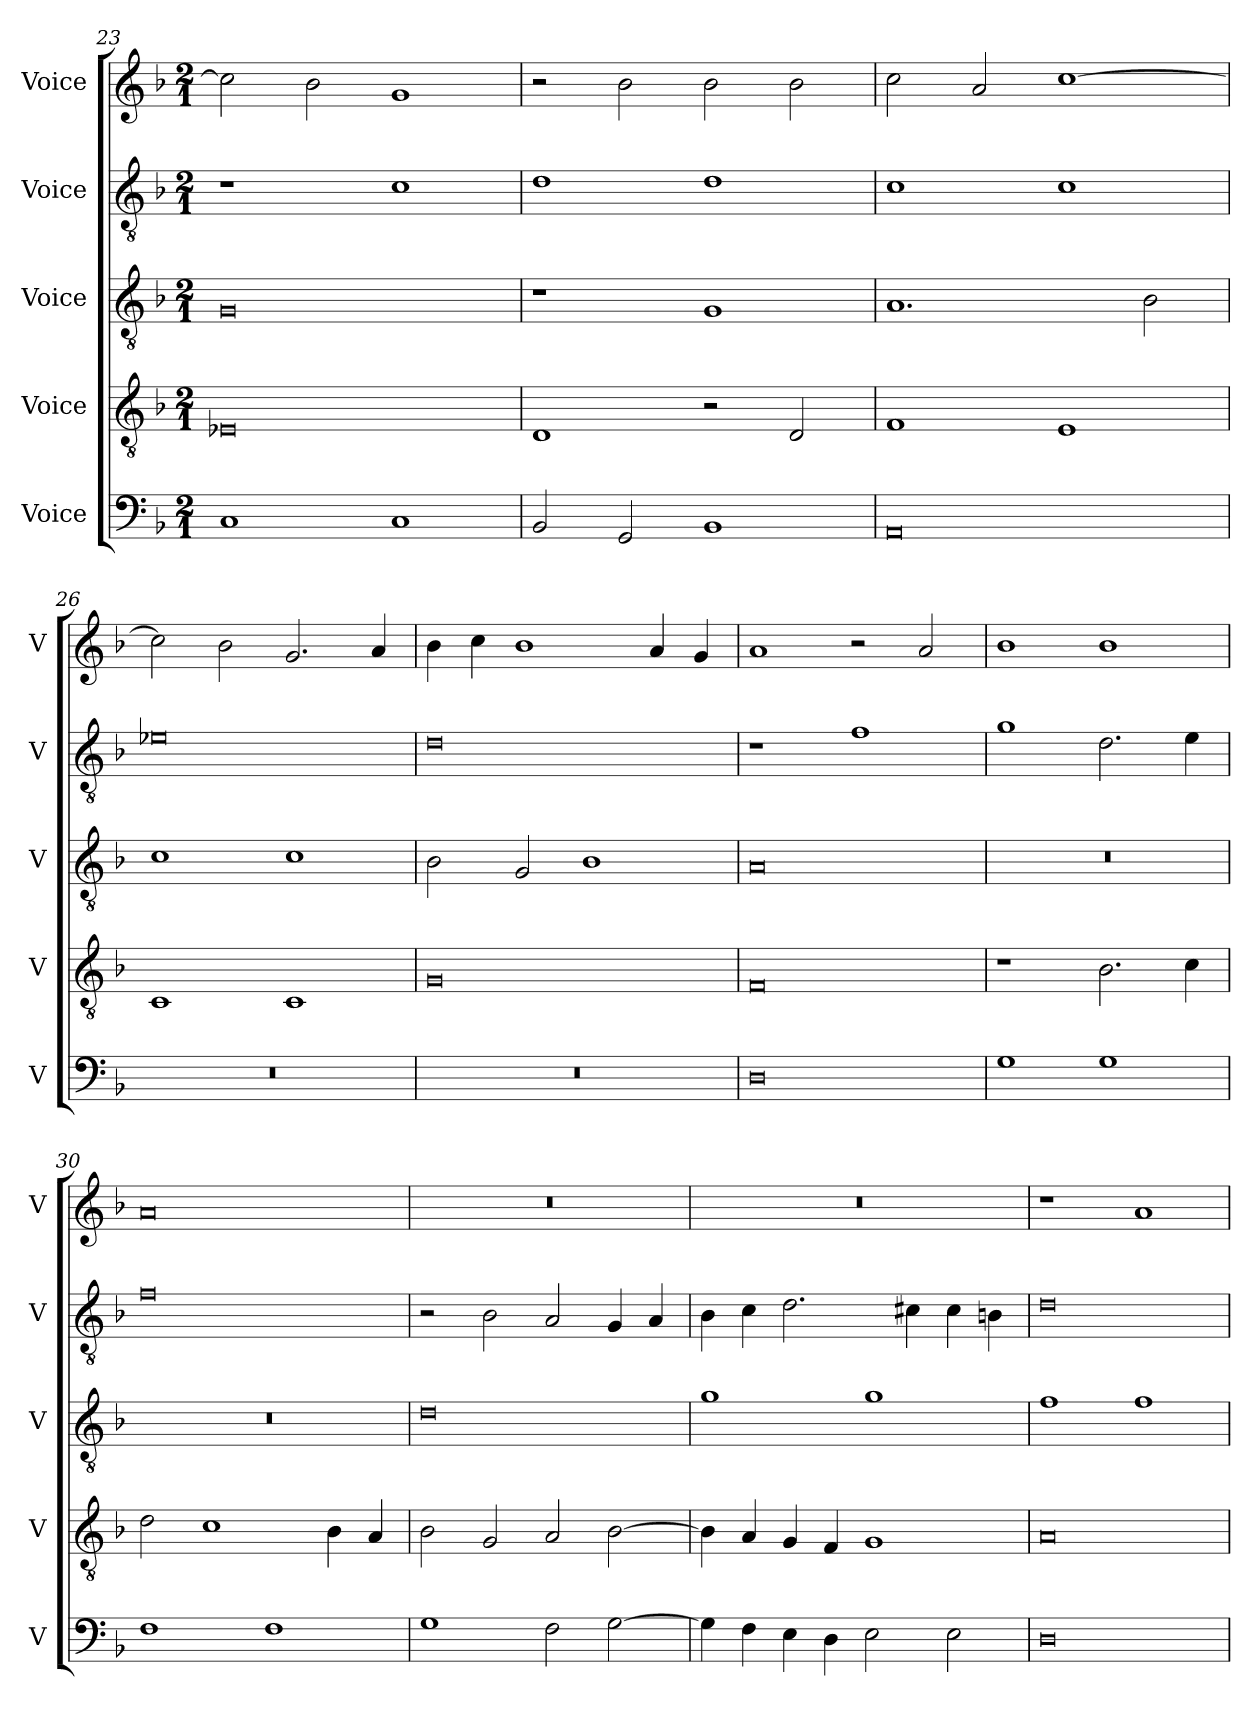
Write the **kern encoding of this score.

**kern	**kern	**kern	**kern	**kern
*part5	*part4	*part3	*part2	*part1
*staff5	*staff4	*staff3	*staff2	*staff1
*I"Voice	*I"Voice	*I"Voice	*I"Voice	*I"Voice
*I'V	*I'V	*I'V	*I'V	*I'V
*clefF4	*clefGv2	*clefGv2	*clefGv2	*clefG2
*k[b-]	*k[b-]	*k[b-]	*k[b-]	*k[b-]
*M2/1	*M2/1	*M2/1	*M2/1	*M2/1
=23	=23	=23	=23	=23
1C	0E-X	0G	1r	2cc\]
.	.	.	.	2b-\
1C	.	.	1c	1g
=24	=24	=24	=24	=24
2BB-/	1D	1r	1d	2r
2GG/	.	.	.	2b-\
1BB-	2r	1G	1d	2b-\
.	2D/	.	.	2b-\
=25	=25	=25	=25	=25
0AA	1F	1.A	1c	2cc\
.	.	.	.	2a/
.	1E	.	1c	[1cc
.	.	2B-\	.	.
!!LO:PB:g=z
=26	=26	=26	=26	=26
0r	1C	1c	0e-X	2cc\]
.	.	.	.	2b-\
.	1C	1c	.	2.g/
.	.	.	.	4a/
=27	=27	=27	=27	=27
0r	0G	2B-\	0d	4b-\
.	.	.	.	4cc\
.	.	2G/	.	1b-
.	.	1B-	.	.
.	.	.	.	4a/
.	.	.	.	4g/
=28	=28	=28	=28	=28
0D	0F	0A	1r	1a
.	.	.	1f	2r
.	.	.	.	2a/
=29	=29	=29	=29	=29
1G	1r	0r	1g	1b-
1G	2.B-\	.	2.d\	1b-
.	4c\	.	4e\	.
!!LO:LB:g=z
=30	=30	=30	=30	=30
1F	2d\	0r	0f	0a
.	1c	.	.	.
1F	.	.	.	.
.	4B-\	.	.	.
.	4A/	.	.	.
=31	=31	=31	=31	=31
1G	2B-\	0d	2r	0r
.	2G/	.	2B-\	.
2F\	2A/	.	2A/	.
[2G\	[2B-\	.	4G/	.
.	.	.	4A/	.
=32	=32	=32	=32	=32
4G\]	4B-\]	1g	4B-\	0r
4F\	4A/	.	4c\	.
4E\	4G/	.	2.d\	.
4D\	4F/	.	.	.
2E\	1G	1g	.	.
.	.	.	4c#X\	.
2E\	.	.	4c#\	.
.	.	.	4Bn\	.
=33	=33	=33	=33	=33
0D	0A	1f	0d	1r
.	.	1f	.	1a
=	=	=	=	=
*-	*-	*-	*-	*-
